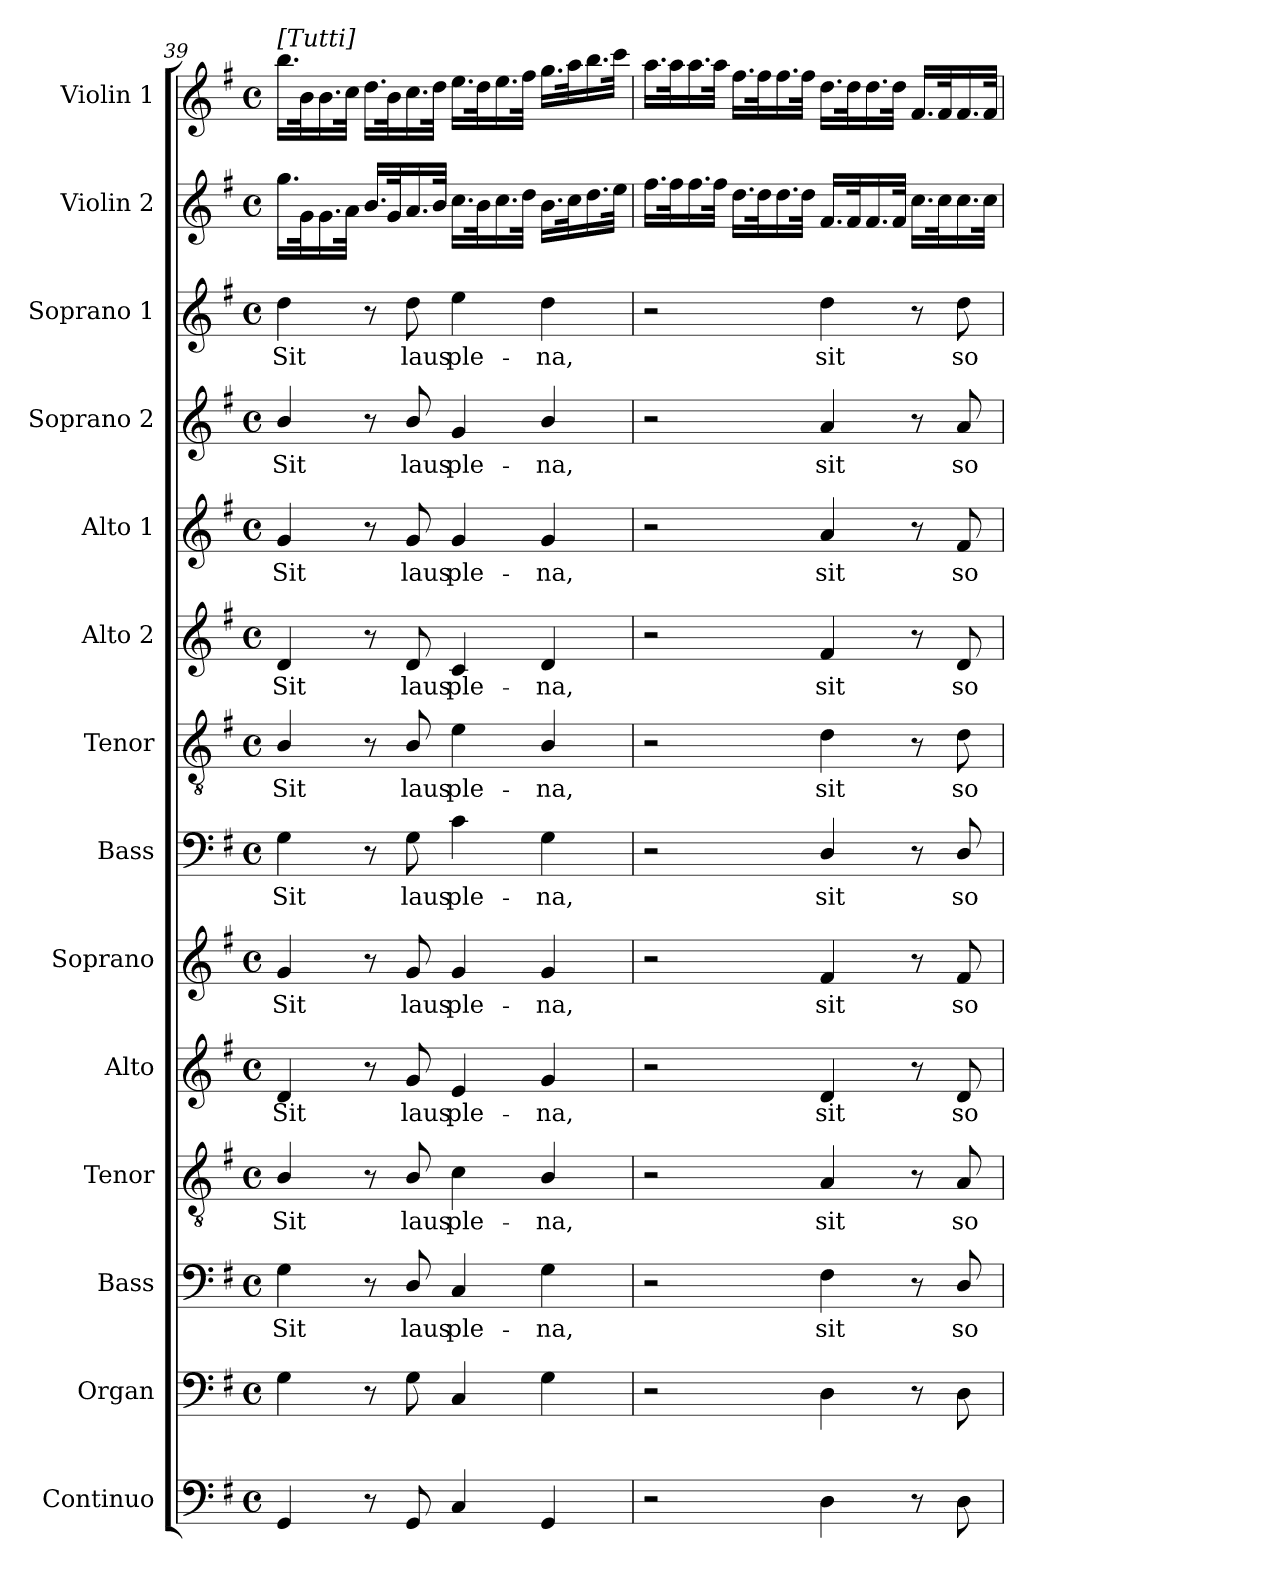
**kern	**kern	**kern	**text	**kern	**text	**kern	**text	**kern	**text	**kern	**text	**kern	**text	**kern	**text	**kern	**text	**kern	**text	**kern	**text	**kern	**kern
*part14	*part13	*part12	*part12	*part11	*part11	*part10	*part10	*part9	*part9	*part8	*part8	*part7	*part7	*part6	*part6	*part5	*part5	*part4	*part4	*part3	*part3	*part2	*part1
*staff14	*staff13	*staff12	*staff12	*staff11	*staff11	*staff10	*staff10	*staff9	*staff9	*staff8	*staff8	*staff7	*staff7	*staff6	*staff6	*staff5	*staff5	*staff4	*staff4	*staff3	*staff3	*staff2	*staff1
*I"Continuo	*I"Organ	*I"Bass	*	*I"Tenor	*	*I"Alto	*	*I"Soprano	*	*I"Bass	*	*I"Tenor	*	*I"Alto 2	*	*I"Alto 1	*	*I"Soprano 2	*	*I"Soprano 1	*	*I"Violin 2	*I"Violin 1
*I'Cont.	*I'Org.	*I'B.	*	*I'T.	*	*I'A.	*	*I'S.	*	*I'B.	*	*I'T.	*	*I'A2.	*	*I'A1.	*	*I'S2.	*	*I'S1.	*	*I'Vln. 2	*I'Vln. 1
!!LO:PB:g=z
*clefF4	*clefF4	*clefF4	*	*clefGv2	*	*clefG2	*	*clefG2	*	*clefF4	*	*clefGv2	*	*clefG2	*	*clefG2	*	*clefG2	*	*clefG2	*	*clefG2	*clefG2
*	*	*	*	*ITrd7c12	*	*	*	*	*	*	*	*ITrd7c12	*	*	*	*	*	*	*	*	*	*	*
*k[f#]	*k[f#]	*k[f#]	*	*k[f#]	*	*k[f#]	*	*k[f#]	*	*k[f#]	*	*k[f#]	*	*k[f#]	*	*k[f#]	*	*k[f#]	*	*k[f#]	*	*k[f#]	*k[f#]
*G:	*G:	*G:	*	*G:	*	*G:	*	*G:	*	*G:	*	*G:	*	*G:	*	*G:	*	*G:	*	*G:	*	*G:	*G:
*M4/4	*M4/4	*M4/4	*	*M4/4	*	*M4/4	*	*M4/4	*	*M4/4	*	*M4/4	*	*M4/4	*	*M4/4	*	*M4/4	*	*M4/4	*	*M4/4	*M4/4
*met(c)	*met(c)	*met(c)	*	*met(c)	*	*met(c)	*	*met(c)	*	*met(c)	*	*met(c)	*	*met(c)	*	*met(c)	*	*met(c)	*	*met(c)	*	*met(c)	*met(c)
=39	=39	=39	=39	=39	=39	=39	=39	=39	=39	=39	=39	=39	=39	=39	=39	=39	=39	=39	=39	=39	=39	=39	=39
!	!	!	!LO:LY:b:color=#000000	!	!	!	!	!	!	!	!	!	!	!	!	!	!	!	!	!	!	!	!
!	!	!	!	!	!LO:LY:b:color=#000000	!	!	!	!	!	!	!	!	!	!	!	!	!	!	!	!	!	!
!	!	!	!	!	!	!	!LO:LY:b:color=#000000	!	!	!	!	!	!	!	!	!	!	!	!	!	!	!	!
!	!	!	!	!	!	!	!	!	!LO:LY:b:color=#000000	!	!	!	!	!	!	!	!	!	!	!	!	!	!
!	!	!	!	!	!	!	!	!	!	!	!LO:LY:b:color=#000000	!	!	!	!	!	!	!	!	!	!	!	!
!	!	!	!	!	!	!	!	!	!	!	!	!	!LO:LY:b:color=#000000	!	!	!	!	!	!	!	!	!	!
!	!	!	!	!	!	!	!	!	!	!	!	!	!	!	!LO:LY:b:color=#000000	!	!	!	!	!	!	!	!
!	!	!	!	!	!	!	!	!	!	!	!	!	!	!	!	!	!LO:LY:b:color=#000000	!	!	!	!	!	!
!	!	!	!	!	!	!	!	!	!	!	!	!	!	!	!	!	!	!	!LO:LY:b:color=#000000	!	!	!	!
!	!	!	!	!	!	!	!	!	!	!	!	!	!	!	!	!	!	!	!	!	!	!	!LO:TX:a:t=[Tutti]
!	!	!	!	!	!	!	!	!	!	!	!	!	!	!	!	!	!	!	!	!	!LO:LY:b:color=#000000	!	!
4GGi/	4Gi\	4Gi\	Sit	4BBi/	Sit	4di/	Sit	4gi/	Sit	4Gi\	Sit	4BBi/	Sit	4di/	Sit	4gi/	Sit	4bi/	Sit	4ddi\	Sit	16.ggi\LL	16.bbi\LL
.	.	.	.	.	.	.	.	.	.	.	.	.	.	.	.	.	.	.	.	.	.	32gi\k	32bi\k
.	.	.	.	.	.	.	.	.	.	.	.	.	.	.	.	.	.	.	.	.	.	16.gi\	16.bi\
.	.	.	.	.	.	.	.	.	.	.	.	.	.	.	.	.	.	.	.	.	.	32ai\JJk	32cci\JJk
8r	8r	8r	.	8r	.	8r	.	8r	.	8r	.	8r	.	8r	.	8r	.	8r	.	8r	.	16.bi/LL	16.ddi\LL
.	.	.	.	.	.	.	.	.	.	.	.	.	.	.	.	.	.	.	.	.	.	32gi/k	32bi\k
!	!	!	!LO:LY:b:color=#000000	!	!	!	!	!	!	!	!	!	!	!	!	!	!	!	!	!	!	!	!
!	!	!	!	!	!LO:LY:b:color=#000000	!	!	!	!	!	!	!	!	!	!	!	!	!	!	!	!	!	!
!	!	!	!	!	!	!	!LO:LY:b:color=#000000	!	!	!	!	!	!	!	!	!	!	!	!	!	!	!	!
!	!	!	!	!	!	!	!	!	!LO:LY:b:color=#000000	!	!	!	!	!	!	!	!	!	!	!	!	!	!
!	!	!	!	!	!	!	!	!	!	!	!LO:LY:b:color=#000000	!	!	!	!	!	!	!	!	!	!	!	!
!	!	!	!	!	!	!	!	!	!	!	!	!	!LO:LY:b:color=#000000	!	!	!	!	!	!	!	!	!	!
!	!	!	!	!	!	!	!	!	!	!	!	!	!	!	!LO:LY:b:color=#000000	!	!	!	!	!	!	!	!
!	!	!	!	!	!	!	!	!	!	!	!	!	!	!	!	!	!LO:LY:b:color=#000000	!	!	!	!	!	!
!	!	!	!	!	!	!	!	!	!	!	!	!	!	!	!	!	!	!	!LO:LY:b:color=#000000	!	!	!	!
!	!	!	!	!	!	!	!	!	!	!	!	!	!	!	!	!	!	!	!	!	!LO:LY:b:color=#000000	!	!
8GGi/	8Gi\	8Di/	laus	8BBi/	laus	8gi/	laus	8gi/	laus	8Gi\	laus	8BBi/	laus	8di/	laus	8gi/	laus	8bi/	laus	8ddi\	laus	16.ai/	16.cci\
.	.	.	.	.	.	.	.	.	.	.	.	.	.	.	.	.	.	.	.	.	.	32bi/JJk	32ddi\JJk
!	!	!	!LO:LY:b:color=#000000	!	!	!	!	!	!	!	!	!	!	!	!	!	!	!	!	!	!	!	!
!	!	!	!	!	!LO:LY:b:color=#000000	!	!	!	!	!	!	!	!	!	!	!	!	!	!	!	!	!	!
!	!	!	!	!	!	!	!LO:LY:b:color=#000000	!	!	!	!	!	!	!	!	!	!	!	!	!	!	!	!
!	!	!	!	!	!	!	!	!	!LO:LY:b:color=#000000	!	!	!	!	!	!	!	!	!	!	!	!	!	!
!	!	!	!	!	!	!	!	!	!	!	!LO:LY:b:color=#000000	!	!	!	!	!	!	!	!	!	!	!	!
!	!	!	!	!	!	!	!	!	!	!	!	!	!LO:LY:b:color=#000000	!	!	!	!	!	!	!	!	!	!
!	!	!	!	!	!	!	!	!	!	!	!	!	!	!	!LO:LY:b:color=#000000	!	!	!	!	!	!	!	!
!	!	!	!	!	!	!	!	!	!	!	!	!	!	!	!	!	!LO:LY:b:color=#000000	!	!	!	!	!	!
!	!	!	!	!	!	!	!	!	!	!	!	!	!	!	!	!	!	!	!LO:LY:b:color=#000000	!	!	!	!
!	!	!	!	!	!	!	!	!	!	!	!	!	!	!	!	!	!	!	!	!	!LO:LY:b:color=#000000	!	!
4Ci/	4Ci/	4Ci/	ple-	4Ci\	ple-	4ei/	ple-	4gi/	ple-	4ci\	ple-	4Ei\	ple-	4ci/	ple-	4gi/	ple-	4gi/	ple-	4eei\	ple-	16.cci\LL	16.eei\LL
.	.	.	.	.	.	.	.	.	.	.	.	.	.	.	.	.	.	.	.	.	.	32bi\k	32ddi\k
.	.	.	.	.	.	.	.	.	.	.	.	.	.	.	.	.	.	.	.	.	.	16.cci\	16.eei\
.	.	.	.	.	.	.	.	.	.	.	.	.	.	.	.	.	.	.	.	.	.	32ddi\JJk	32ff#i\JJk
!	!	!	!LO:LY:b:color=#000000	!	!	!	!	!	!	!	!	!	!	!	!	!	!	!	!	!	!	!	!
!	!	!	!	!	!LO:LY:b:color=#000000	!	!	!	!	!	!	!	!	!	!	!	!	!	!	!	!	!	!
!	!	!	!	!	!	!	!LO:LY:b:color=#000000	!	!	!	!	!	!	!	!	!	!	!	!	!	!	!	!
!	!	!	!	!	!	!	!	!	!LO:LY:b:color=#000000	!	!	!	!	!	!	!	!	!	!	!	!	!	!
!	!	!	!	!	!	!	!	!	!	!	!LO:LY:b:color=#000000	!	!	!	!	!	!	!	!	!	!	!	!
!	!	!	!	!	!	!	!	!	!	!	!	!	!LO:LY:b:color=#000000	!	!	!	!	!	!	!	!	!	!
!	!	!	!	!	!	!	!	!	!	!	!	!	!	!	!LO:LY:b:color=#000000	!	!	!	!	!	!	!	!
!	!	!	!	!	!	!	!	!	!	!	!	!	!	!	!	!	!LO:LY:b:color=#000000	!	!	!	!	!	!
!	!	!	!	!	!	!	!	!	!	!	!	!	!	!	!	!	!	!	!LO:LY:b:color=#000000	!	!	!	!
!	!	!	!	!	!	!	!	!	!	!	!	!	!	!	!	!	!	!	!	!	!LO:LY:b:color=#000000	!	!
4GGi/	4Gi\	4Gi\	-na,	4BBi/	-na,	4gi/	-na,	4gi/	-na,	4Gi\	-na,	4BBi/	-na,	4di/	-na,	4gi/	-na,	4bi/	-na,	4ddi\	-na,	16.bi\LL	16.ggi\LL
.	.	.	.	.	.	.	.	.	.	.	.	.	.	.	.	.	.	.	.	.	.	32cci\k	32aai\k
.	.	.	.	.	.	.	.	.	.	.	.	.	.	.	.	.	.	.	.	.	.	16.ddi\	16.bbi\
.	.	.	.	.	.	.	.	.	.	.	.	.	.	.	.	.	.	.	.	.	.	32eei\JJk	32ccci\JJk
=40	=40	=40	=40	=40	=40	=40	=40	=40	=40	=40	=40	=40	=40	=40	=40	=40	=40	=40	=40	=40	=40	=40	=40
2r	2r	2r	.	2r	.	2r	.	2r	.	2r	.	2r	.	2r	.	2r	.	2r	.	2r	.	16.ff#i\LL	16.aai\LL
.	.	.	.	.	.	.	.	.	.	.	.	.	.	.	.	.	.	.	.	.	.	32ff#i\k	32aai\k
.	.	.	.	.	.	.	.	.	.	.	.	.	.	.	.	.	.	.	.	.	.	16.ff#i\	16.aai\
.	.	.	.	.	.	.	.	.	.	.	.	.	.	.	.	.	.	.	.	.	.	32ff#i\JJk	32aai\JJk
.	.	.	.	.	.	.	.	.	.	.	.	.	.	.	.	.	.	.	.	.	.	16.ddi\LL	16.ff#i\LL
.	.	.	.	.	.	.	.	.	.	.	.	.	.	.	.	.	.	.	.	.	.	32ddi\k	32ff#i\k
.	.	.	.	.	.	.	.	.	.	.	.	.	.	.	.	.	.	.	.	.	.	16.ddi\	16.ff#i\
.	.	.	.	.	.	.	.	.	.	.	.	.	.	.	.	.	.	.	.	.	.	32ddi\JJk	32ff#i\JJk
!	!	!	!LO:LY:b:color=#000000	!	!	!	!	!	!	!	!	!	!	!	!	!	!	!	!	!	!	!	!
!	!	!	!	!	!LO:LY:b:color=#000000	!	!	!	!	!	!	!	!	!	!	!	!	!	!	!	!	!	!
!	!	!	!	!	!	!	!LO:LY:b:color=#000000	!	!	!	!	!	!	!	!	!	!	!	!	!	!	!	!
!	!	!	!	!	!	!	!	!	!LO:LY:b:color=#000000	!	!	!	!	!	!	!	!	!	!	!	!	!	!
!	!	!	!	!	!	!	!	!	!	!	!LO:LY:b:color=#000000	!	!	!	!	!	!	!	!	!	!	!	!
!	!	!	!	!	!	!	!	!	!	!	!	!	!LO:LY:b:color=#000000	!	!	!	!	!	!	!	!	!	!
!	!	!	!	!	!	!	!	!	!	!	!	!	!	!	!LO:LY:b:color=#000000	!	!	!	!	!	!	!	!
!	!	!	!	!	!	!	!	!	!	!	!	!	!	!	!	!	!LO:LY:b:color=#000000	!	!	!	!	!	!
!	!	!	!	!	!	!	!	!	!	!	!	!	!	!	!	!	!	!	!LO:LY:b:color=#000000	!	!	!	!
!	!	!	!	!	!	!	!	!	!	!	!	!	!	!	!	!	!	!	!	!	!LO:LY:b:color=#000000	!	!
4Di\	4Di\	4F#i\	sit	4AAi/	sit	4di/	sit	4f#i/	sit	4Di/	sit	4Di\	sit	4f#i/	sit	4ai/	sit	4ai/	sit	4ddi\	sit	16.f#i/LL	16.ddi\LL
.	.	.	.	.	.	.	.	.	.	.	.	.	.	.	.	.	.	.	.	.	.	32f#i/k	32ddi\k
.	.	.	.	.	.	.	.	.	.	.	.	.	.	.	.	.	.	.	.	.	.	16.f#i/	16.ddi\
.	.	.	.	.	.	.	.	.	.	.	.	.	.	.	.	.	.	.	.	.	.	32f#i/JJk	32ddi\JJk
8r	8r	8r	.	8r	.	8r	.	8r	.	8r	.	8r	.	8r	.	8r	.	8r	.	8r	.	16.cci\LL	16.f#i/LL
.	.	.	.	.	.	.	.	.	.	.	.	.	.	.	.	.	.	.	.	.	.	32cci\k	32f#i/k
!	!	!	!LO:LY:b:color=#000000	!	!	!	!	!	!	!	!	!	!	!	!	!	!	!	!	!	!	!	!
!	!	!	!	!	!LO:LY:b:color=#000000	!	!	!	!	!	!	!	!	!	!	!	!	!	!	!	!	!	!
!	!	!	!	!	!	!	!LO:LY:b:color=#000000	!	!	!	!	!	!	!	!	!	!	!	!	!	!	!	!
!	!	!	!	!	!	!	!	!	!LO:LY:b:color=#000000	!	!	!	!	!	!	!	!	!	!	!	!	!	!
!	!	!	!	!	!	!	!	!	!	!	!LO:LY:b:color=#000000	!	!	!	!	!	!	!	!	!	!	!	!
!	!	!	!	!	!	!	!	!	!	!	!	!	!LO:LY:b:color=#000000	!	!	!	!	!	!	!	!	!	!
!	!	!	!	!	!	!	!	!	!	!	!	!	!	!	!LO:LY:b:color=#000000	!	!	!	!	!	!	!	!
!	!	!	!	!	!	!	!	!	!	!	!	!	!	!	!	!	!LO:LY:b:color=#000000	!	!	!	!	!	!
!	!	!	!	!	!	!	!	!	!	!	!	!	!	!	!	!	!	!	!LO:LY:b:color=#000000	!	!	!	!
!	!	!	!	!	!	!	!	!	!	!	!	!	!	!	!	!	!	!	!	!	!LO:LY:b:color=#000000	!	!
8Di\	8Di\	8Di/	so-	8AAi/	so-	8di/	so-	8f#i/	so-	8Di/	so-	8Di\	so-	8di/	so-	8f#i/	so-	8ai/	so-	8ddi\	so-	16.cci\	16.f#i/
.	.	.	.	.	.	.	.	.	.	.	.	.	.	.	.	.	.	.	.	.	.	32cci\JJk	32f#i/JJk
=	=	=	=	=	=	=	=	=	=	=	=	=	=	=	=	=	=	=	=	=	=	=	=
*-	*-	*-	*-	*-	*-	*-	*-	*-	*-	*-	*-	*-	*-	*-	*-	*-	*-	*-	*-	*-	*-	*-	*-
